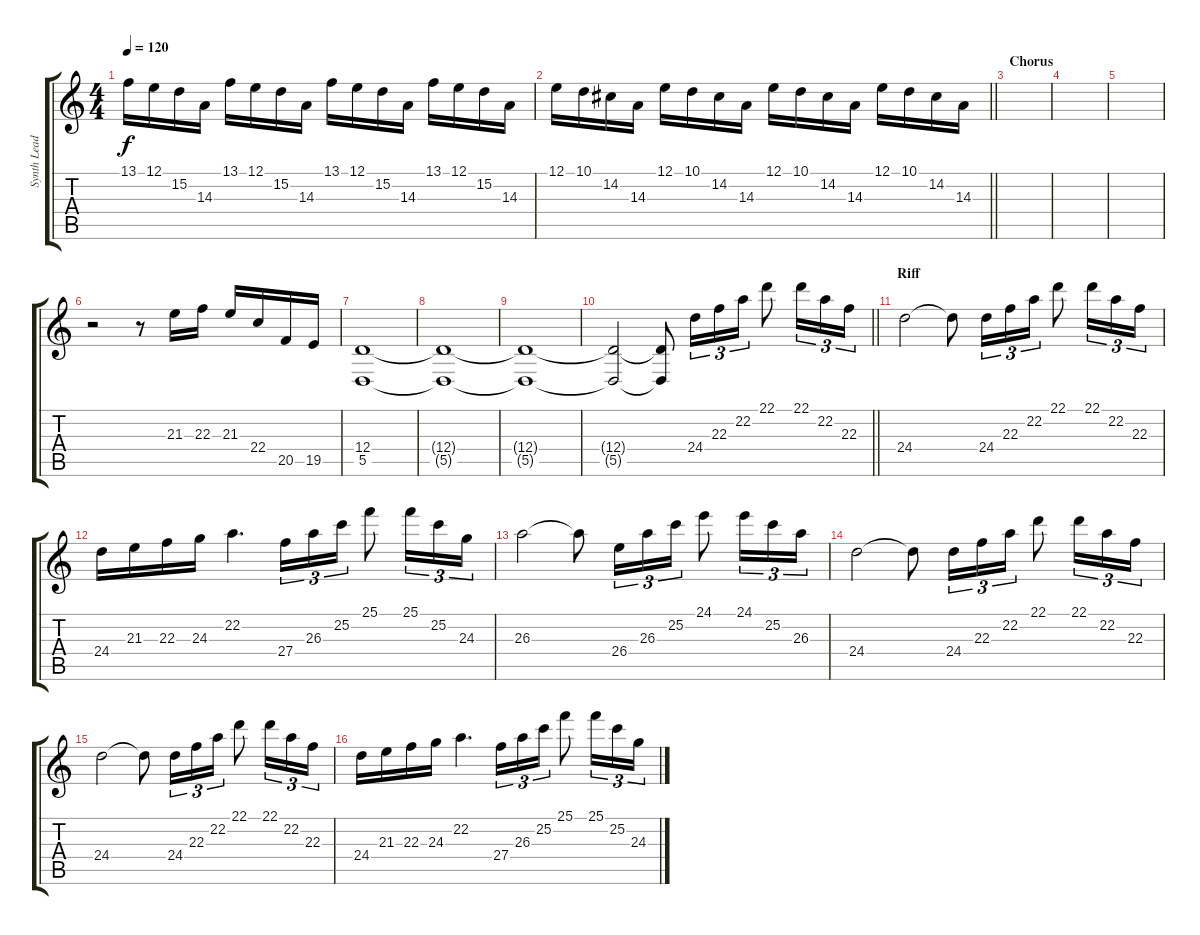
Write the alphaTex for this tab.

\track ("Synth Lead" "Synth Lead") {instrument lead3calliope}
\staff {score tabs}
\tuning (E4 B3 G3 D3 A2 E2) {hide}
\ts (4 4)
\tempo 120
\clef g2
\ks c
13.1.16{dy f} 12.1.16 15.2.16 14.3.16 13.1.16 12.1.16 15.2.16 14.3.16 13.1.16 12.1.16 15.2.16 14.3.16 13.1.16 12.1.16 15.2.16 14.3.16 |
\barLineRight lightlight
12.1.16 10.1.16 14.2.16 14.3.16 12.1.16 10.1.16 14.2.16 14.3.16 12.1.16 10.1.16 14.2.16 14.3.16 12.1.16 10.1.16 14.2.16 14.3.16 |
\section ("" "Chorus")
|
|
|
r.2 r.8 21.3.16 22.3.16 21.3.16 22.4.16 20.5.16 19.5.16 |
(12.4 5.5).1 |
(12.4{t} 5.5{t}).1 |
(12.4{t} 5.5{t}).1 |
\barLineRight lightlight
(12.4{t} 5.5{t}).2 (12.4{t} 5.5{t}).8 24.4.16{tu (3 2)} 22.3.16{tu (3 2)} 22.2.16{tu (3 2)} 22.1.8 22.1.16{tu (3 2)} 22.2.16{tu (3 2)} 22.3.16{tu (3 2)} |
\section ("" "Riff")
24.4.2 24.4{t}.8 24.4.16{tu (3 2)} 22.3.16{tu (3 2)} 22.2.16{tu (3 2)} 22.1.8 22.1.16{tu (3 2)} 22.2.16{tu (3 2)} 22.3.16{tu (3 2)} |
24.4.16 21.3.16 22.3.16 24.3.16 22.2.4{d} 27.4.16{tu (3 2)} 26.3.16{tu (3 2)} 25.2.16{tu (3 2)} 25.1.8 25.1.16{tu (3 2)} 25.2.16{tu (3 2)} 24.3.16{tu (3 2)} |
26.3.2 26.3{t}.8 26.4.16{tu (3 2)} 26.3.16{tu (3 2)} 25.2.16{tu (3 2)} 24.1.8 24.1.16{tu (3 2)} 25.2.16{tu (3 2)} 26.3.16{tu (3 2)} |
24.4.2 24.4{t}.8 24.4.16{tu (3 2)} 22.3.16{tu (3 2)} 22.2.16{tu (3 2)} 22.1.8 22.1.16{tu (3 2)} 22.2.16{tu (3 2)} 22.3.16{tu (3 2)} |
24.4.2 24.4{t}.8 24.4.16{tu (3 2)} 22.3.16{tu (3 2)} 22.2.16{tu (3 2)} 22.1.8 22.1.16{tu (3 2)} 22.2.16{tu (3 2)} 22.3.16{tu (3 2)} |
24.4.16 21.3.16 22.3.16 24.3.16 22.2.4{d} 27.4.16{tu (3 2)} 26.3.16{tu (3 2)} 25.2.16{tu (3 2)} 25.1.8 25.1.16{tu (3 2)} 25.2.16{tu (3 2)} 24.3.16{tu (3 2)}
